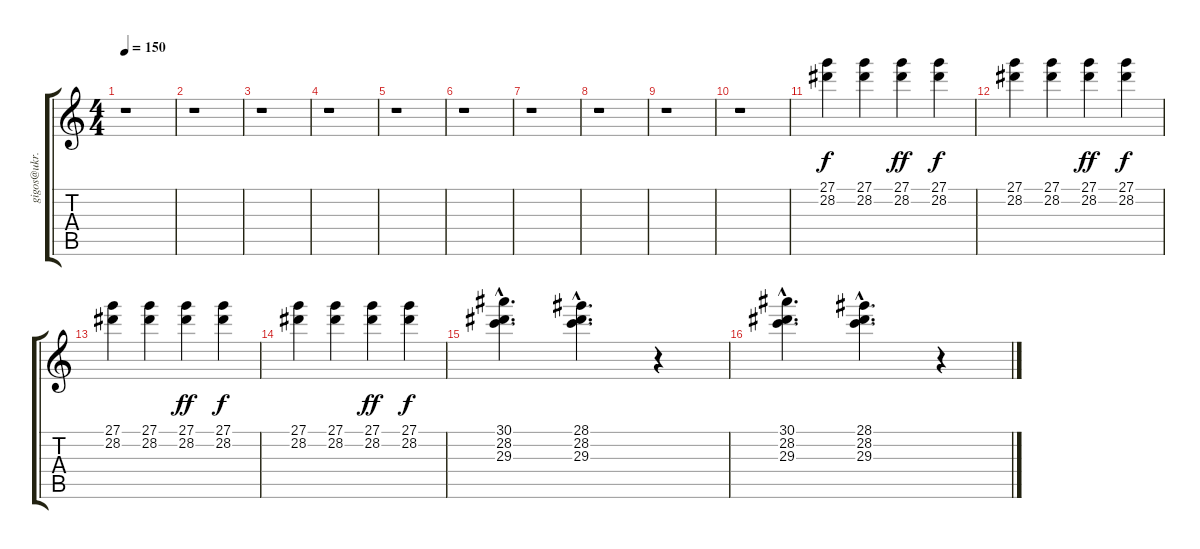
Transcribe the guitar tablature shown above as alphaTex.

\track ("" "gigos@ukr.") {instrument percussiveorgan}
\staff {score tabs}
\tuning (E4 B3 G3 D3 A2 E2) {hide}
\ts (4 4)
\tempo 150
\clef g2
\ks c
r.1{dy f} |
r.1 |
r.1 |
r.1 |
r.1 |
r.1 |
r.1 |
r.1 |
r.1 |
r.1 |
(27.1 28.2).4 (27.1 28.2).4 (27.1 28.2).4{dy ff} (27.1 28.2).4{dy f} |
(27.1 28.2).4 (27.1 28.2).4 (27.1 28.2).4{dy ff} (27.1 28.2).4{dy f} |
(27.1 28.2).4 (27.1 28.2).4 (27.1 28.2).4{dy ff} (27.1 28.2).4{dy f} |
(27.1 28.2).4 (27.1 28.2).4 (27.1 28.2).4{dy ff} (27.1 28.2).4{dy f} |
(30.1{hac} 28.2{hac} 29.3{hac}).4{d} (28.1{hac} 28.2{hac} 29.3{hac}).4{d} r.4 |
(30.1{hac} 28.2{hac} 29.3{hac}).4{d} (28.1{hac} 28.2{hac} 29.3{hac}).4{d} r.4
